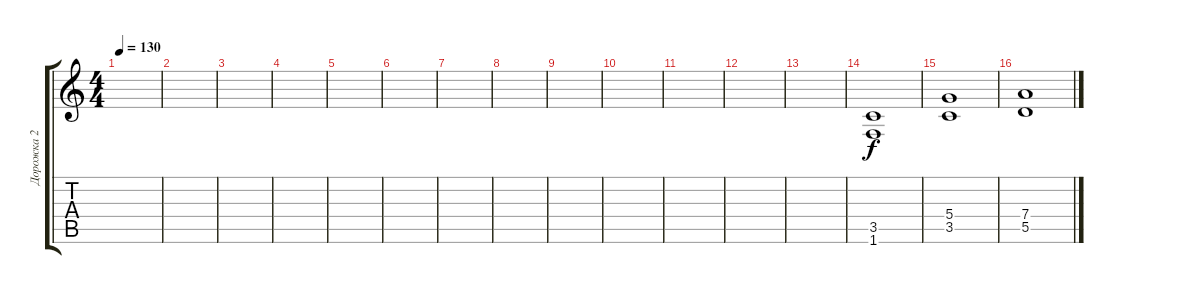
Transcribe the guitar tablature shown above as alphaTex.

\track ("Дорожка 2" "Дорожка 2") {instrument overdrivenguitar}
\staff {score tabs}
\tuning (E4 B3 G3 D3 A2 E2) {hide}
\ts (4 4)
\tempo 130
\clef g2
\ks c
|
|
|
|
|
|
|
|
|
|
|
|
|
(3.5 1.6).1{dy f} |
(5.4 3.5).1 |
(7.4 5.5).1
